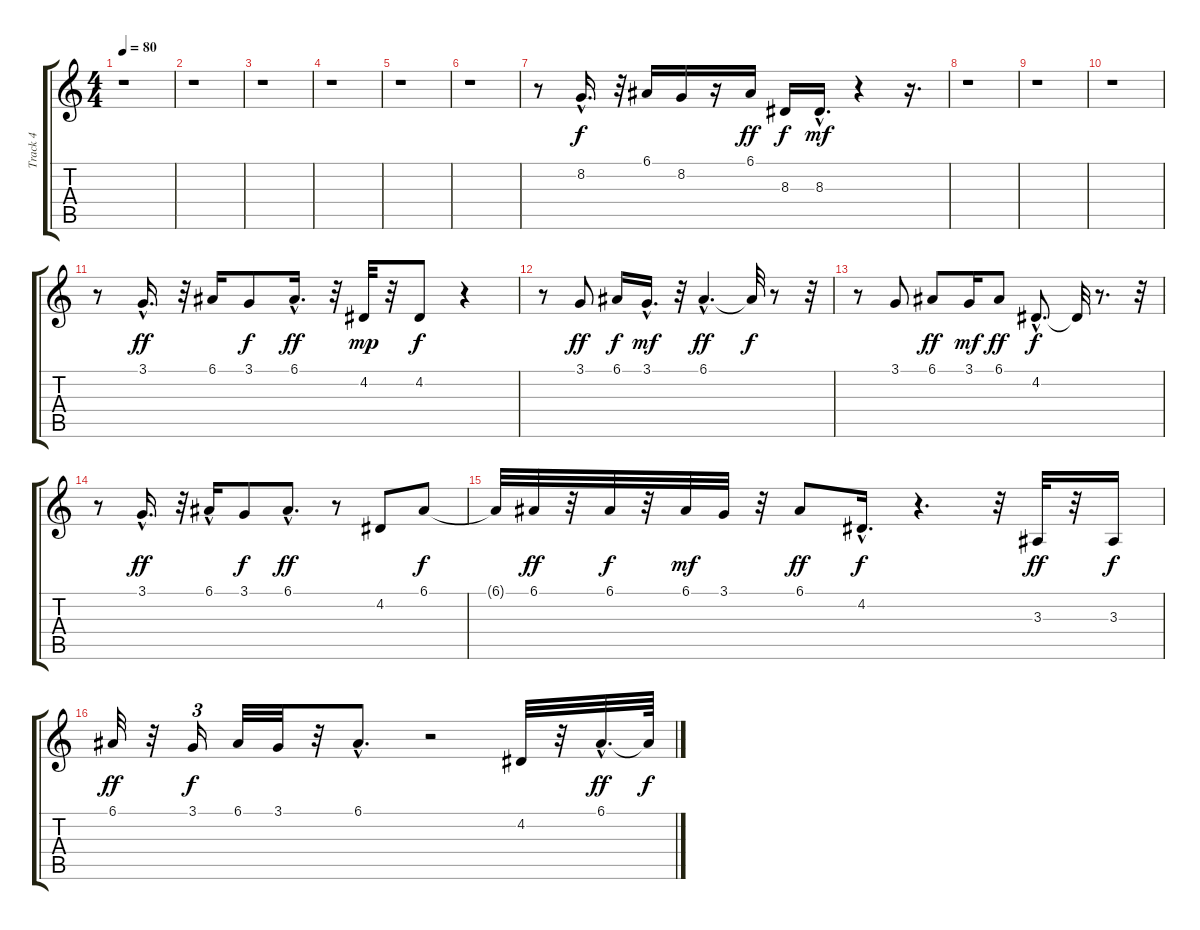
\track ("Track 4" "Track 4") {instrument synthbrass2}
\staff {score tabs}
\tuning (E4 B3 G3 D3 A2 E2) {hide}
\ts (4 4)
\tempo 80
\clef g2
\ks c
r.1{dy f instrument synthbrass2} |
r.1 |
r.1 |
r.1 |
r.1 |
r.1 |
r.8 8.2{hac}.16{d} r.32 6.1.16 8.2.16 r.16 6.1.16{dy ff} 8.3.16{dy f} 8.3{hac}.16{d dy mf} r.4 r.16{d} |
r.1 |
r.1 |
r.1 |
r.8 3.1{hac}.16{d dy ff} r.32 6.1.16 3.1.8{dy f} 6.1{hac}.16{d dy ff} r.32 4.2.32{dy mp} r.32 4.2.8{dy f} r.4 |
r.8 3.1.8{dy ff} 6.1.16{dy f} 3.1{hac}.16{d dy mf} r.32 6.1{hac}.4{d dy ff} 6.1{t}.32{dy f} r.8 r.32 |
r.8 3.1.8 6.1.8{dy ff} 3.1.16{dy mf} 6.1.8{dy ff} 4.2{hac}.8{d dy f} 4.2{t}.32 r.8{d} r.32 |
r.8 3.1{hac}.16{d dy ff} r.32 6.1{hac}.16 3.1.8{dy f} 6.1{hac}.8{d dy ff} r.8 4.2.8 6.1.8{dy f} |
6.1{t}.32 6.1.32{dy ff} r.32 6.1.32{dy f} r.32 6.1.32{dy mf} 3.1.32 r.32 6.1.8{dy ff} 4.2{hac}.16{d dy f} r.4{d} r.32 3.3.32{dy ff} r.32 3.3.16{dy f} |
6.1.32{dy ff} r.32 3.1.16{tu (3 2) dy f} 6.1.32 3.1.32 r.32 6.1{hac}.8{d} r.2 4.2.32 r.32 6.1{hac}.32{d dy ff} 6.1{t}.64{dy f}
